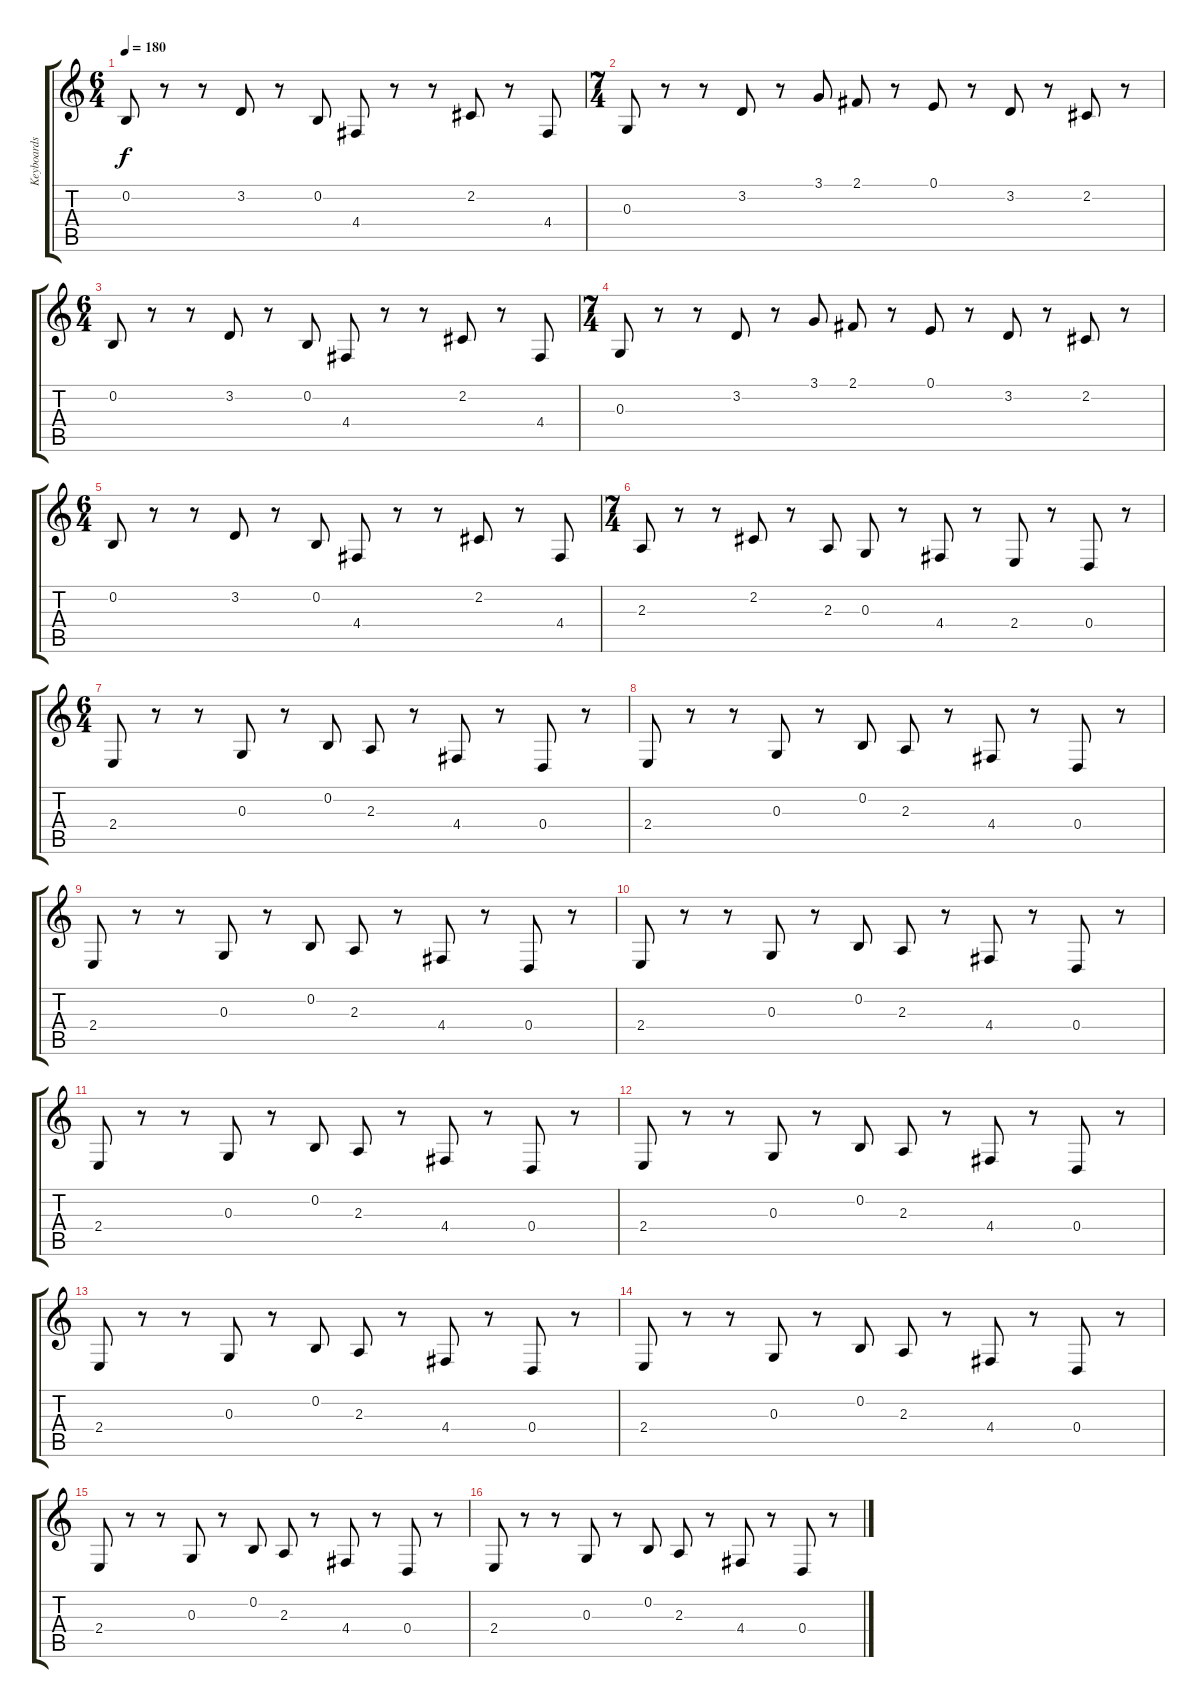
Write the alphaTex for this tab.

\track ("Keyboards 2 Right" "Keyboards ") {instrument drawbarorgan}
\staff {score tabs}
\tuning (E4 B3 G3 D3 A2 E2) {hide}
\ts (6 4)
\tempo 180
\clef g2
\ks c
0.2.8{dy f} r.8 r.8 3.2.8 r.8 0.2.8 4.4.8 r.8 r.8 2.2.8 r.8 4.4.8 |
\ts (7 4)
0.3.8 r.8 r.8 3.2.8 r.8 3.1.8 2.1.8 r.8 0.1.8 r.8 3.2.8 r.8 2.2.8 r.8 |
\ts (6 4)
0.2.8 r.8 r.8 3.2.8 r.8 0.2.8 4.4.8 r.8 r.8 2.2.8 r.8 4.4.8 |
\ts (7 4)
0.3.8 r.8 r.8 3.2.8 r.8 3.1.8 2.1.8 r.8 0.1.8 r.8 3.2.8 r.8 2.2.8 r.8 |
\ts (6 4)
0.2.8 r.8 r.8 3.2.8 r.8 0.2.8 4.4.8 r.8 r.8 2.2.8 r.8 4.4.8 |
\ts (7 4)
2.3.8 r.8 r.8 2.2.8 r.8 2.3.8 0.3.8 r.8 4.4.8 r.8 2.4.8 r.8 0.4.8 r.8 |
\ts (6 4)
2.4.8 r.8 r.8 0.3.8 r.8 0.2.8 2.3.8 r.8 4.4.8 r.8 0.4.8 r.8 |
2.4.8 r.8 r.8 0.3.8 r.8 0.2.8 2.3.8 r.8 4.4.8 r.8 0.4.8 r.8 |
2.4.8 r.8 r.8 0.3.8 r.8 0.2.8 2.3.8 r.8 4.4.8 r.8 0.4.8 r.8 |
2.4.8 r.8 r.8 0.3.8 r.8 0.2.8 2.3.8 r.8 4.4.8 r.8 0.4.8 r.8 |
2.4.8 r.8 r.8 0.3.8 r.8 0.2.8 2.3.8 r.8 4.4.8 r.8 0.4.8 r.8 |
2.4.8 r.8 r.8 0.3.8 r.8 0.2.8 2.3.8 r.8 4.4.8 r.8 0.4.8 r.8 |
2.4.8 r.8 r.8 0.3.8 r.8 0.2.8 2.3.8 r.8 4.4.8 r.8 0.4.8 r.8 |
2.4.8 r.8 r.8 0.3.8 r.8 0.2.8 2.3.8 r.8 4.4.8 r.8 0.4.8 r.8 |
2.4.8 r.8 r.8 0.3.8 r.8 0.2.8 2.3.8 r.8 4.4.8 r.8 0.4.8 r.8 |
2.4.8 r.8 r.8 0.3.8 r.8 0.2.8 2.3.8 r.8 4.4.8 r.8 0.4.8 r.8
